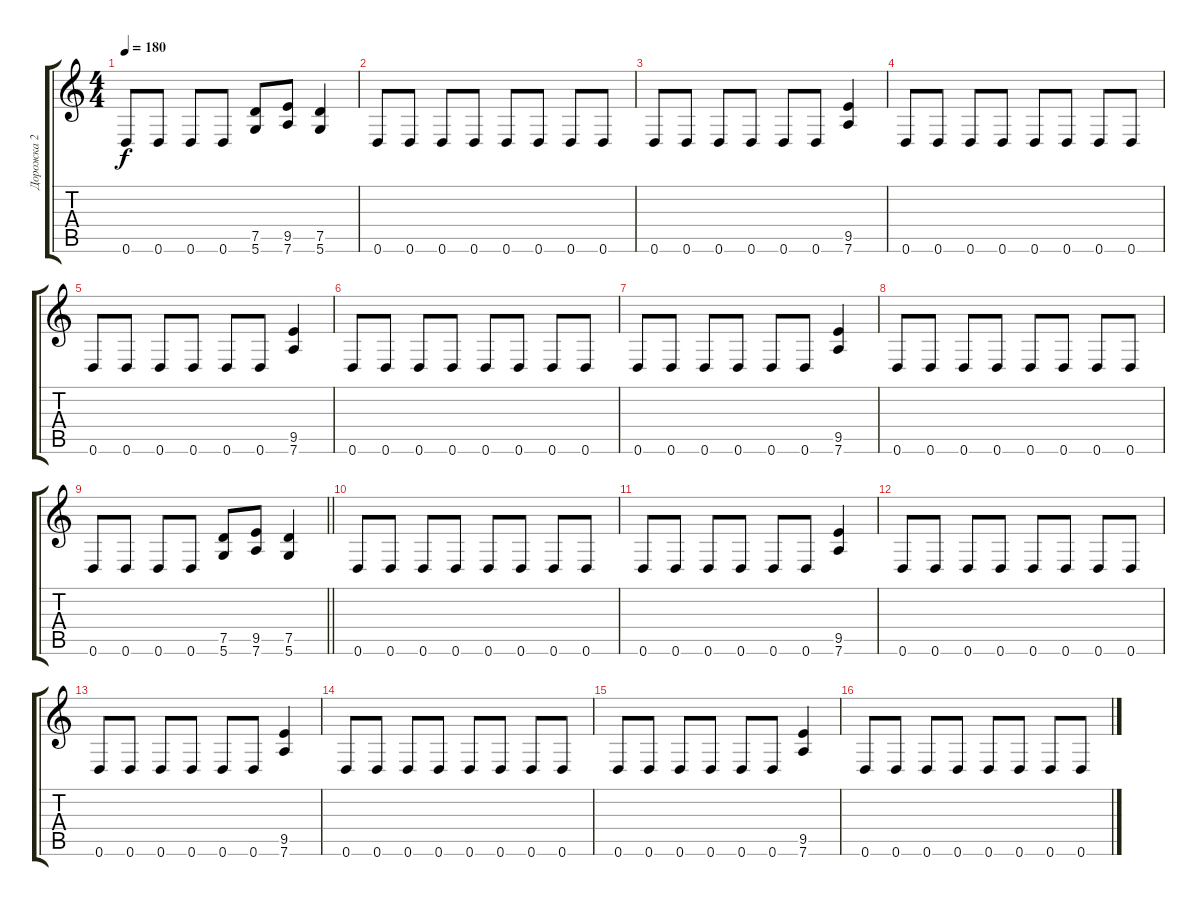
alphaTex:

\track ("Дорожка 2" "Дорожка 2") {instrument distortionguitar}
\staff {score tabs}
\tuning (D4 A3 F3 C3 G2 D2) {hide}
\ts (4 4)
\tempo 180
\clef g2
\ks c
0.6.8{dy f} 0.6.8 0.6.8 0.6.8 (7.5 5.6).8 (9.5 7.6).8 (7.5 5.6).4 |
0.6.8 0.6.8 0.6.8 0.6.8 0.6.8 0.6.8 0.6.8 0.6.8 |
0.6.8 0.6.8 0.6.8 0.6.8 0.6.8 0.6.8 (9.5 7.6).4 |
0.6.8 0.6.8 0.6.8 0.6.8 0.6.8 0.6.8 0.6.8 0.6.8 |
0.6.8 0.6.8 0.6.8 0.6.8 0.6.8 0.6.8 (9.5 7.6).4 |
0.6.8 0.6.8 0.6.8 0.6.8 0.6.8 0.6.8 0.6.8 0.6.8 |
0.6.8 0.6.8 0.6.8 0.6.8 0.6.8 0.6.8 (9.5 7.6).4 |
0.6.8 0.6.8 0.6.8 0.6.8 0.6.8 0.6.8 0.6.8 0.6.8 |
\barLineRight lightlight
0.6.8 0.6.8 0.6.8 0.6.8 (7.5 5.6).8 (9.5 7.6).8 (7.5 5.6).4 |
0.6.8{instrument overdrivenguitar} 0.6.8 0.6.8 0.6.8 0.6.8 0.6.8 0.6.8 0.6.8 |
0.6.8 0.6.8 0.6.8 0.6.8 0.6.8 0.6.8 (9.5 7.6).4 |
0.6.8 0.6.8 0.6.8 0.6.8 0.6.8 0.6.8 0.6.8 0.6.8 |
0.6.8 0.6.8 0.6.8 0.6.8 0.6.8 0.6.8 (9.5 7.6).4 |
0.6.8 0.6.8 0.6.8 0.6.8 0.6.8 0.6.8 0.6.8 0.6.8 |
0.6.8 0.6.8 0.6.8 0.6.8 0.6.8 0.6.8 (9.5 7.6).4 |
0.6.8 0.6.8 0.6.8 0.6.8 0.6.8 0.6.8 0.6.8 0.6.8
